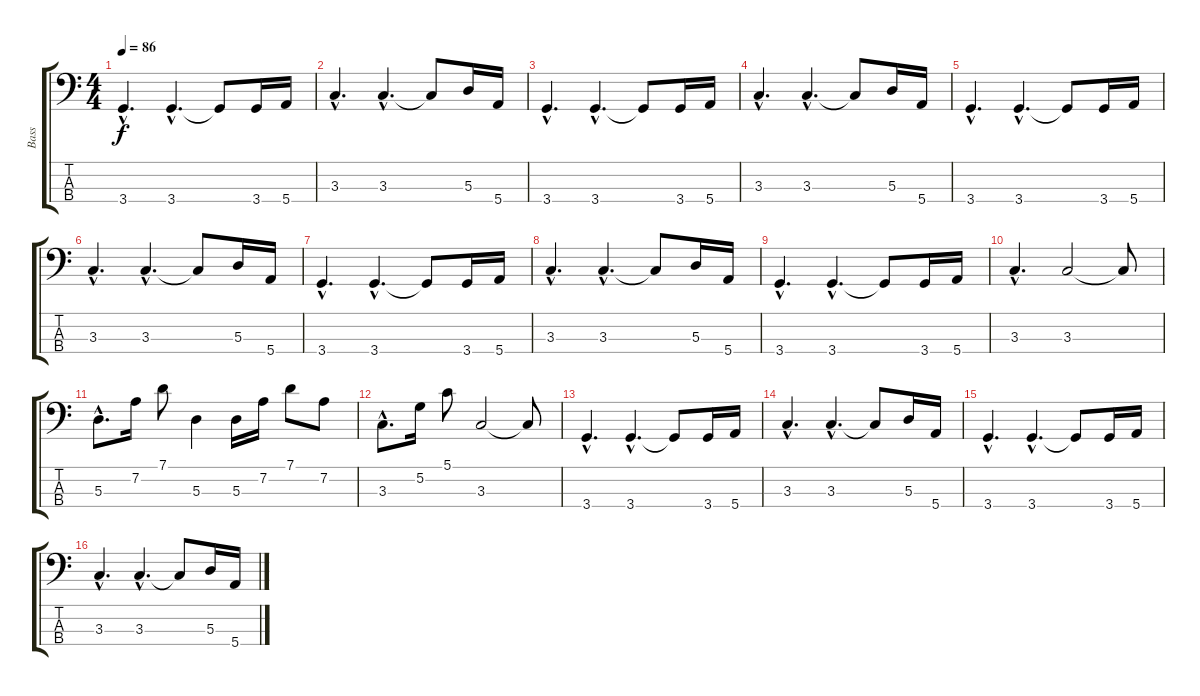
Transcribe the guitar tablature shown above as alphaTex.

\track ("Bass" "Bass") {instrument electricbassfinger}
\staff {score tabs}
\tuning (G2 D2 A1 E1) {hide}
\ts (4 4)
\tempo 86
\clef f4
\ks c
3.4{hac}.4{d dy f instrument electricbassfinger} 3.4{hac}.4{d} 3.4{t}.8 3.4.16 5.4.16 |
3.3{hac}.4{d} 3.3{hac}.4{d} 3.3{t}.8 5.3.16 5.4.16 |
3.4{hac}.4{d} 3.4{hac}.4{d} 3.4{t}.8 3.4.16 5.4.16 |
3.3{hac}.4{d} 3.3{hac}.4{d} 3.3{t}.8 5.3.16 5.4.16 |
3.4{hac}.4{d} 3.4{hac}.4{d} 3.4{t}.8 3.4.16 5.4.16 |
3.3{hac}.4{d} 3.3{hac}.4{d} 3.3{t}.8 5.3.16 5.4.16 |
3.4{hac}.4{d} 3.4{hac}.4{d} 3.4{t}.8 3.4.16 5.4.16 |
3.3{hac}.4{d} 3.3{hac}.4{d} 3.3{t}.8 5.3.16 5.4.16 |
3.4{hac}.4{d} 3.4{hac}.4{d} 3.4{t}.8 3.4.16 5.4.16 |
3.3{hac}.4{d} 3.3.2 3.3{t}.8 |
5.3{hac}.8{d} 7.2.16 7.1.8 5.3.4 5.3.16 7.2.16 7.1.8 7.2.8 |
3.3{hac}.8{d} 5.2.16 5.1.8 3.3.2 3.3{t}.8 |
3.4{hac}.4{d} 3.4{hac}.4{d} 3.4{t}.8 3.4.16 5.4.16 |
3.3{hac}.4{d} 3.3{hac}.4{d} 3.3{t}.8 5.3.16 5.4.16 |
3.4{hac}.4{d} 3.4{hac}.4{d} 3.4{t}.8 3.4.16 5.4.16 |
3.3{hac}.4{d} 3.3{hac}.4{d} 3.3{t}.8 5.3.16 5.4.16
